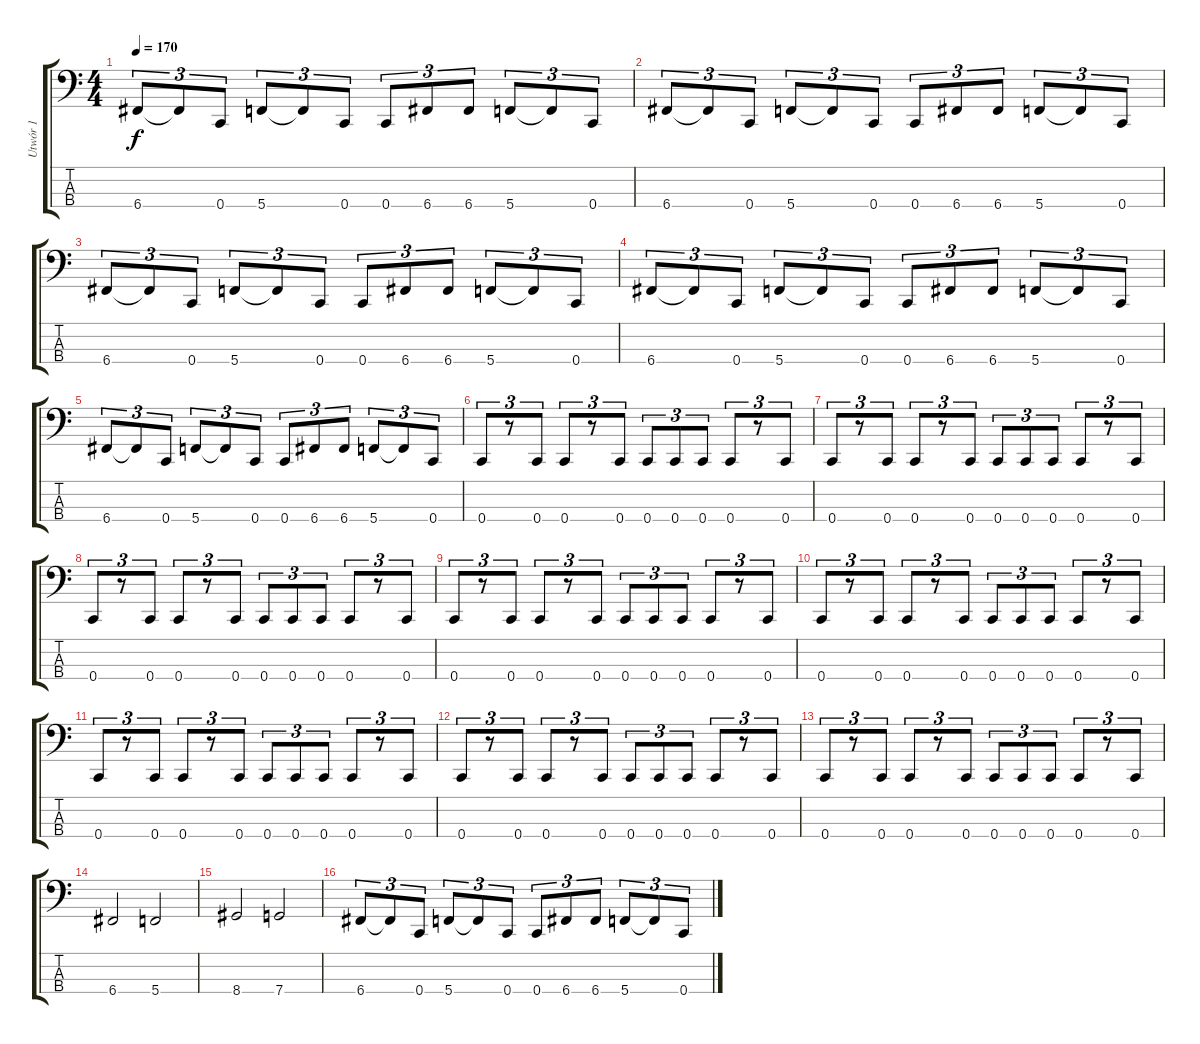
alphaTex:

\track ("Utwór 1" "Utwór 1") {instrument electricbasspick}
\staff {score tabs}
\tuning (F2 C2 G1 C1) {hide}
\ts (4 4)
\tempo 170
\clef f4
\ks c
6.4.8{tu (3 2) dy f} 6.4{t}.8{tu (3 2)} 0.4.8{tu (3 2)} 5.4.8{tu (3 2)} 5.4{t}.8{tu (3 2)} 0.4.8{tu (3 2)} 0.4.8{tu (3 2)} 6.4.8{tu (3 2)} 6.4.8{tu (3 2)} 5.4.8{tu (3 2)} 5.4{t}.8{tu (3 2)} 0.4.8{tu (3 2)} |
6.4.8{tu (3 2)} 6.4{t}.8{tu (3 2)} 0.4.8{tu (3 2)} 5.4.8{tu (3 2)} 5.4{t}.8{tu (3 2)} 0.4.8{tu (3 2)} 0.4.8{tu (3 2)} 6.4.8{tu (3 2)} 6.4.8{tu (3 2)} 5.4.8{tu (3 2)} 5.4{t}.8{tu (3 2)} 0.4.8{tu (3 2)} |
6.4.8{tu (3 2)} 6.4{t}.8{tu (3 2)} 0.4.8{tu (3 2)} 5.4.8{tu (3 2)} 5.4{t}.8{tu (3 2)} 0.4.8{tu (3 2)} 0.4.8{tu (3 2)} 6.4.8{tu (3 2)} 6.4.8{tu (3 2)} 5.4.8{tu (3 2)} 5.4{t}.8{tu (3 2)} 0.4.8{tu (3 2)} |
6.4.8{tu (3 2)} 6.4{t}.8{tu (3 2)} 0.4.8{tu (3 2)} 5.4.8{tu (3 2)} 5.4{t}.8{tu (3 2)} 0.4.8{tu (3 2)} 0.4.8{tu (3 2)} 6.4.8{tu (3 2)} 6.4.8{tu (3 2)} 5.4.8{tu (3 2)} 5.4{t}.8{tu (3 2)} 0.4.8{tu (3 2)} |
6.4.8{tu (3 2)} 6.4{t}.8{tu (3 2)} 0.4.8{tu (3 2)} 5.4.8{tu (3 2)} 5.4{t}.8{tu (3 2)} 0.4.8{tu (3 2)} 0.4.8{tu (3 2)} 6.4.8{tu (3 2)} 6.4.8{tu (3 2)} 5.4.8{tu (3 2)} 5.4{t}.8{tu (3 2)} 0.4.8{tu (3 2)} |
0.4.8{tu (3 2)} r.8{tu (3 2)} 0.4.8{tu (3 2)} 0.4.8{tu (3 2)} r.8{tu (3 2)} 0.4.8{tu (3 2)} 0.4.8{tu (3 2)} 0.4.8{tu (3 2)} 0.4.8{tu (3 2)} 0.4.8{tu (3 2)} r.8{tu (3 2)} 0.4.8{tu (3 2)} |
0.4.8{tu (3 2)} r.8{tu (3 2)} 0.4.8{tu (3 2)} 0.4.8{tu (3 2)} r.8{tu (3 2)} 0.4.8{tu (3 2)} 0.4.8{tu (3 2)} 0.4.8{tu (3 2)} 0.4.8{tu (3 2)} 0.4.8{tu (3 2)} r.8{tu (3 2)} 0.4.8{tu (3 2)} |
0.4.8{tu (3 2)} r.8{tu (3 2)} 0.4.8{tu (3 2)} 0.4.8{tu (3 2)} r.8{tu (3 2)} 0.4.8{tu (3 2)} 0.4.8{tu (3 2)} 0.4.8{tu (3 2)} 0.4.8{tu (3 2)} 0.4.8{tu (3 2)} r.8{tu (3 2)} 0.4.8{tu (3 2)} |
0.4.8{tu (3 2)} r.8{tu (3 2)} 0.4.8{tu (3 2)} 0.4.8{tu (3 2)} r.8{tu (3 2)} 0.4.8{tu (3 2)} 0.4.8{tu (3 2)} 0.4.8{tu (3 2)} 0.4.8{tu (3 2)} 0.4.8{tu (3 2)} r.8{tu (3 2)} 0.4.8{tu (3 2)} |
0.4.8{tu (3 2)} r.8{tu (3 2)} 0.4.8{tu (3 2)} 0.4.8{tu (3 2)} r.8{tu (3 2)} 0.4.8{tu (3 2)} 0.4.8{tu (3 2)} 0.4.8{tu (3 2)} 0.4.8{tu (3 2)} 0.4.8{tu (3 2)} r.8{tu (3 2)} 0.4.8{tu (3 2)} |
0.4.8{tu (3 2)} r.8{tu (3 2)} 0.4.8{tu (3 2)} 0.4.8{tu (3 2)} r.8{tu (3 2)} 0.4.8{tu (3 2)} 0.4.8{tu (3 2)} 0.4.8{tu (3 2)} 0.4.8{tu (3 2)} 0.4.8{tu (3 2)} r.8{tu (3 2)} 0.4.8{tu (3 2)} |
0.4.8{tu (3 2)} r.8{tu (3 2)} 0.4.8{tu (3 2)} 0.4.8{tu (3 2)} r.8{tu (3 2)} 0.4.8{tu (3 2)} 0.4.8{tu (3 2)} 0.4.8{tu (3 2)} 0.4.8{tu (3 2)} 0.4.8{tu (3 2)} r.8{tu (3 2)} 0.4.8{tu (3 2)} |
0.4.8{tu (3 2)} r.8{tu (3 2)} 0.4.8{tu (3 2)} 0.4.8{tu (3 2)} r.8{tu (3 2)} 0.4.8{tu (3 2)} 0.4.8{tu (3 2)} 0.4.8{tu (3 2)} 0.4.8{tu (3 2)} 0.4.8{tu (3 2)} r.8{tu (3 2)} 0.4.8{tu (3 2)} |
6.4.2 5.4.2 |
8.4.2 7.4.2 |
6.4.8{tu (3 2)} 6.4{t}.8{tu (3 2)} 0.4.8{tu (3 2)} 5.4.8{tu (3 2)} 5.4{t}.8{tu (3 2)} 0.4.8{tu (3 2)} 0.4.8{tu (3 2)} 6.4.8{tu (3 2)} 6.4.8{tu (3 2)} 5.4.8{tu (3 2)} 5.4{t}.8{tu (3 2)} 0.4.8{tu (3 2)}
